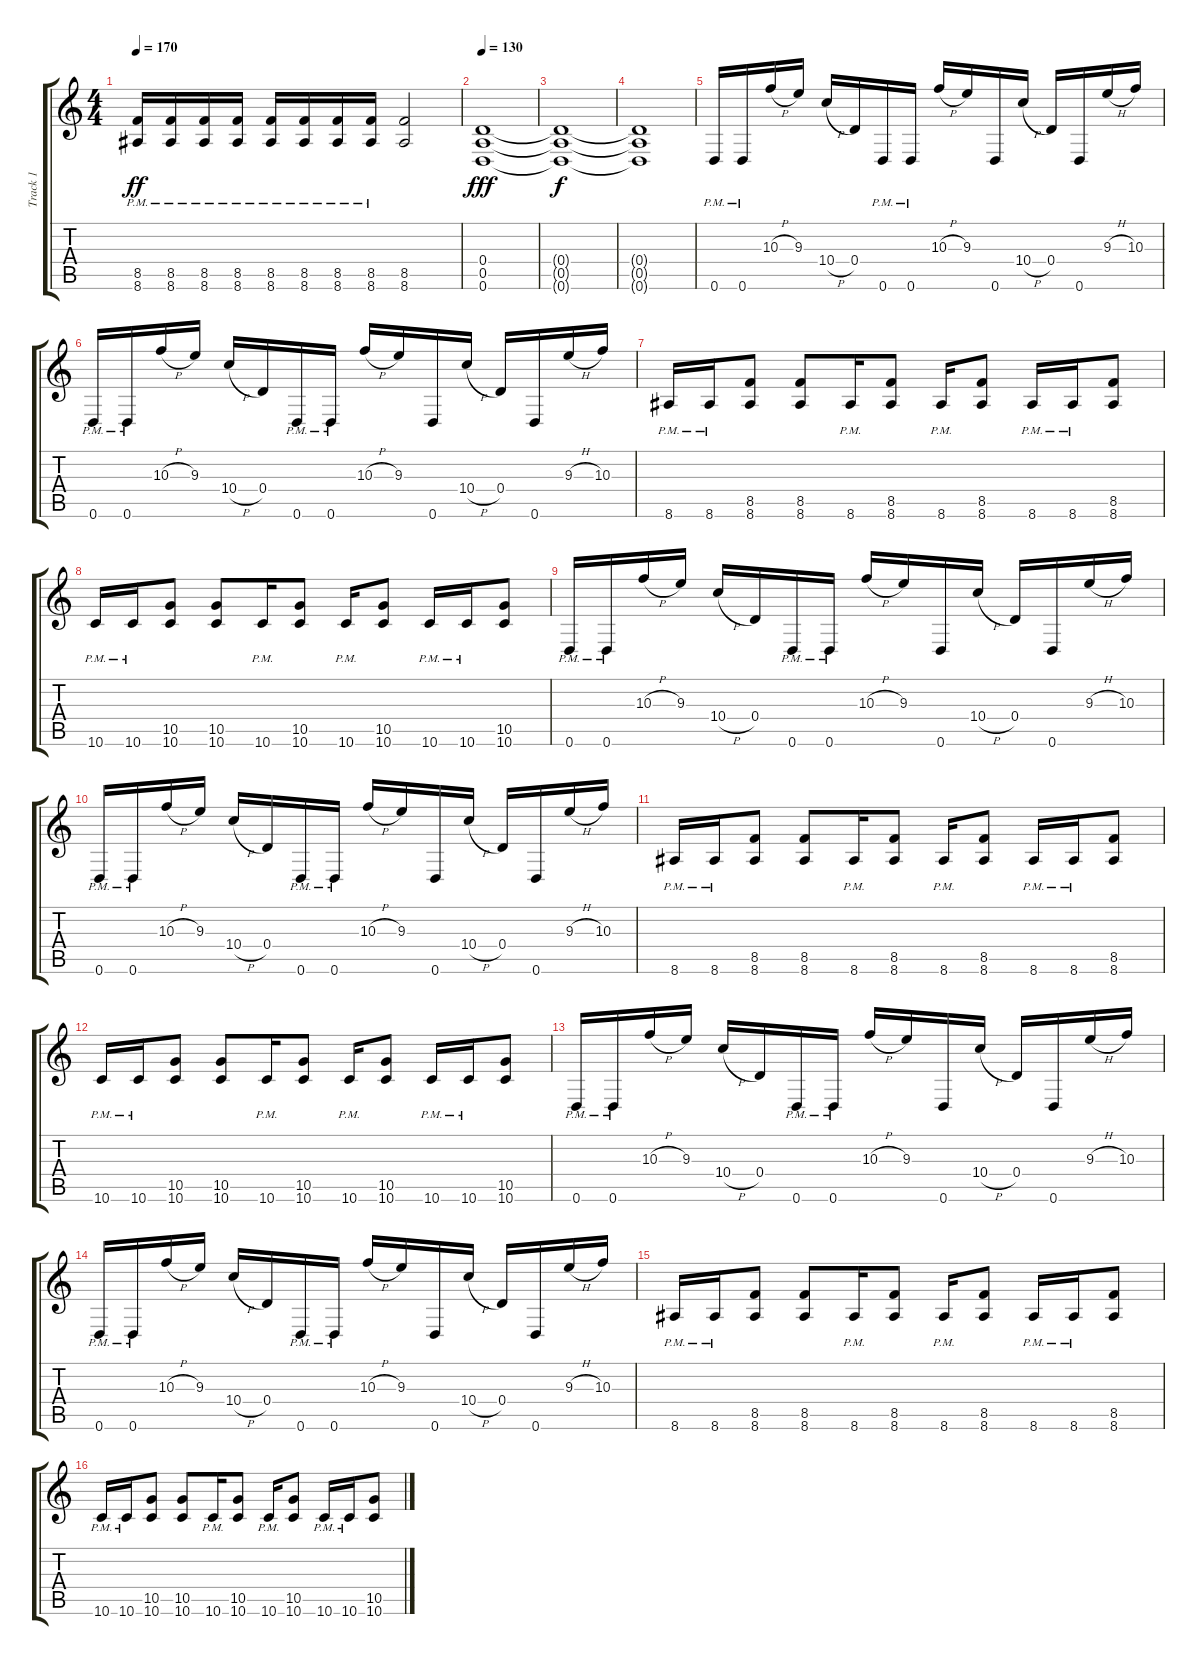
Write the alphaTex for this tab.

\track ("Track 1" "Track 1") {instrument distortionguitar}
\staff {score tabs}
\tuning (E4 B3 G3 D3 A2 D2) {hide}
\ts (4 4)
\tempo 170
\clef g2
\ks c
(8.5{pm} 8.6{pm}).16{dy ff} (8.5{pm} 8.6{pm}).16 (8.5{pm} 8.6{pm}).16 (8.5{pm} 8.6{pm}).16 (8.5{pm} 8.6{pm}).16 (8.5{pm} 8.6{pm}).16 (8.5{pm} 8.6{pm}).16 (8.5{pm} 8.6{pm}).16 (8.5 8.6).2 |
\tempo 130
(0.4 0.5 0.6).1{dy fff volume 10} |
(0.4{t} 0.5{t} 0.6{t}).1{dy f} |
(0.4{t} 0.5{t} 0.6{t}).1 |
0.6{pm}.16{volume 16} 0.6{pm}.16 10.3{h}.16 9.3.16 10.4{h}.16 0.4.16 0.6{pm}.16 0.6{pm}.16 10.3{h}.16 9.3.16 0.6.16 10.4{h}.16 0.4.16 0.6.16 9.3{h}.16 10.3.16 |
0.6{pm}.16 0.6{pm}.16 10.3{h}.16 9.3.16 10.4{h}.16 0.4.16 0.6{pm}.16 0.6{pm}.16 10.3{h}.16 9.3.16 0.6.16 10.4{h}.16 0.4.16 0.6.16 9.3{h}.16 10.3.16 |
8.6{pm}.16 8.6{pm}.16 (8.5 8.6).8 (8.5 8.6).8 8.6{pm}.16 (8.5 8.6).8 8.6{pm}.16 (8.5 8.6).8 8.6{pm}.16 8.6{pm}.16 (8.5 8.6).8 |
10.6{pm}.16 10.6{pm}.16 (10.5 10.6).8 (10.5 10.6).8 10.6{pm}.16 (10.5 10.6).8 10.6{pm}.16 (10.5 10.6).8 10.6{pm}.16 10.6{pm}.16 (10.5 10.6).8 |
0.6{pm}.16 0.6{pm}.16 10.3{h}.16 9.3.16 10.4{h}.16 0.4.16 0.6{pm}.16 0.6{pm}.16 10.3{h}.16 9.3.16 0.6.16 10.4{h}.16 0.4.16 0.6.16 9.3{h}.16 10.3.16 |
0.6{pm}.16 0.6{pm}.16 10.3{h}.16 9.3.16 10.4{h}.16 0.4.16 0.6{pm}.16 0.6{pm}.16 10.3{h}.16 9.3.16 0.6.16 10.4{h}.16 0.4.16 0.6.16 9.3{h}.16 10.3.16 |
8.6{pm}.16 8.6{pm}.16 (8.5 8.6).8 (8.5 8.6).8 8.6{pm}.16 (8.5 8.6).8 8.6{pm}.16 (8.5 8.6).8 8.6{pm}.16 8.6{pm}.16 (8.5 8.6).8 |
10.6{pm}.16 10.6{pm}.16 (10.5 10.6).8 (10.5 10.6).8 10.6{pm}.16 (10.5 10.6).8 10.6{pm}.16 (10.5 10.6).8 10.6{pm}.16 10.6{pm}.16 (10.5 10.6).8 |
0.6{pm}.16 0.6{pm}.16 10.3{h}.16 9.3.16 10.4{h}.16 0.4.16 0.6{pm}.16 0.6{pm}.16 10.3{h}.16 9.3.16 0.6.16 10.4{h}.16 0.4.16 0.6.16 9.3{h}.16 10.3.16 |
0.6{pm}.16 0.6{pm}.16 10.3{h}.16 9.3.16 10.4{h}.16 0.4.16 0.6{pm}.16 0.6{pm}.16 10.3{h}.16 9.3.16 0.6.16 10.4{h}.16 0.4.16 0.6.16 9.3{h}.16 10.3.16 |
8.6{pm}.16 8.6{pm}.16 (8.5 8.6).8 (8.5 8.6).8 8.6{pm}.16 (8.5 8.6).8 8.6{pm}.16 (8.5 8.6).8 8.6{pm}.16 8.6{pm}.16 (8.5 8.6).8 |
10.6{pm}.16 10.6{pm}.16 (10.5 10.6).8 (10.5 10.6).8 10.6{pm}.16 (10.5 10.6).8 10.6{pm}.16 (10.5 10.6).8 10.6{pm}.16 10.6{pm}.16 (10.5 10.6).8
